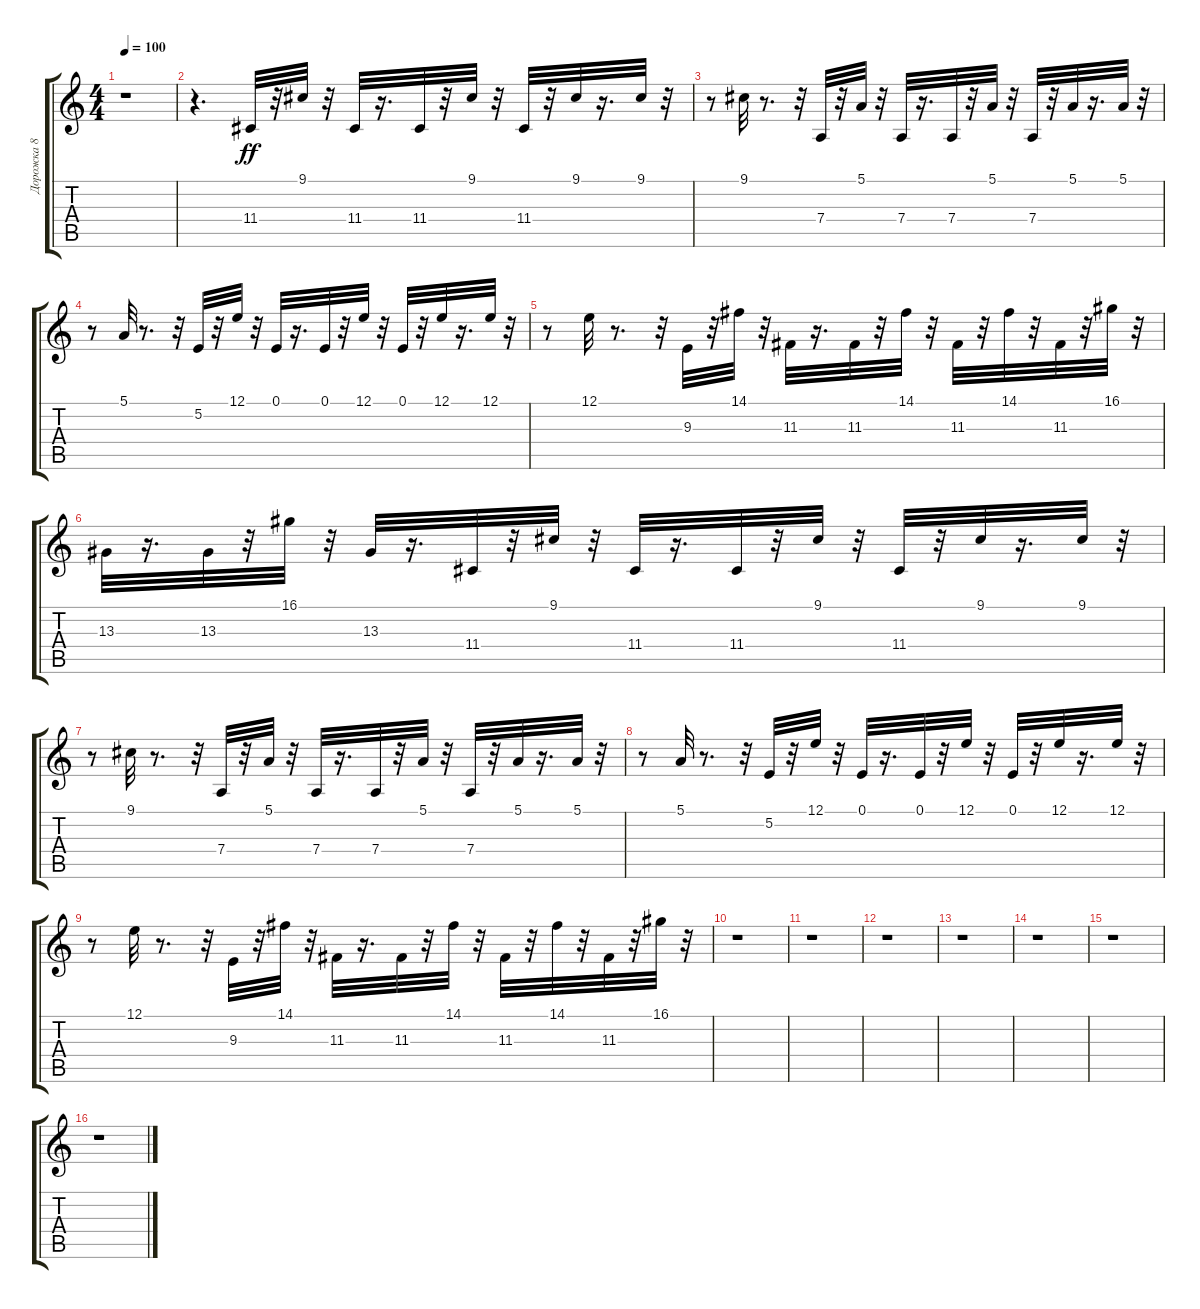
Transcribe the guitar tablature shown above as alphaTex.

\track ("Дорожка 8" "Дорожка 8") {instrument voiceoohs}
\staff {score tabs}
\tuning (E4 B3 G3 D3 A2 E2) {hide}
\ts (4 4)
\tempo 100
\clef g2
\ks c
r.1{dy ff} |
r.4{d} 11.4.32 r.32 9.1.32 r.32 11.4.32 r.16{d} 11.4.32 r.32 9.1.32 r.32 11.4.32 r.32 9.1.32 r.16{d} 9.1.32 r.32 |
r.8 9.1.32 r.8{d} r.32 7.4.32 r.32 5.1.32 r.32 7.4.32 r.16{d} 7.4.32 r.32 5.1.32 r.32 7.4.32 r.32 5.1.32 r.16{d} 5.1.32 r.32 |
r.8 5.1.32 r.8{d} r.32 5.2.32 r.32 12.1.32 r.32 0.1.32 r.16{d} 0.1.32 r.32 12.1.32 r.32 0.1.32 r.32 12.1.32 r.16{d} 12.1.32 r.32 |
r.8 12.1.32 r.8{d} r.32 9.3.32 r.32 14.1.32 r.32 11.3.32 r.16{d} 11.3.32 r.32 14.1.32 r.32 11.3.32 r.32 14.1.32 r.32 11.3.32 r.32 16.1.32 r.32 |
13.3.32 r.16{d} 13.3.32 r.32 16.1.32 r.32 13.3.32 r.16{d} 11.4.32 r.32 9.1.32 r.32 11.4.32 r.16{d} 11.4.32 r.32 9.1.32 r.32 11.4.32 r.32 9.1.32 r.16{d} 9.1.32 r.32 |
r.8 9.1.32 r.8{d} r.32 7.4.32 r.32 5.1.32 r.32 7.4.32 r.16{d} 7.4.32 r.32 5.1.32 r.32 7.4.32 r.32 5.1.32 r.16{d} 5.1.32 r.32 |
r.8 5.1.32 r.8{d} r.32 5.2.32 r.32 12.1.32 r.32 0.1.32 r.16{d} 0.1.32 r.32 12.1.32 r.32 0.1.32 r.32 12.1.32 r.16{d} 12.1.32 r.32 |
r.8 12.1.32 r.8{d} r.32 9.3.32 r.32 14.1.32 r.32 11.3.32 r.16{d} 11.3.32 r.32 14.1.32 r.32 11.3.32 r.32 14.1.32 r.32 11.3.32 r.32 16.1.32 r.32 |
r.1 |
r.1 |
r.1 |
r.1 |
r.1 |
r.1 |
r.1
